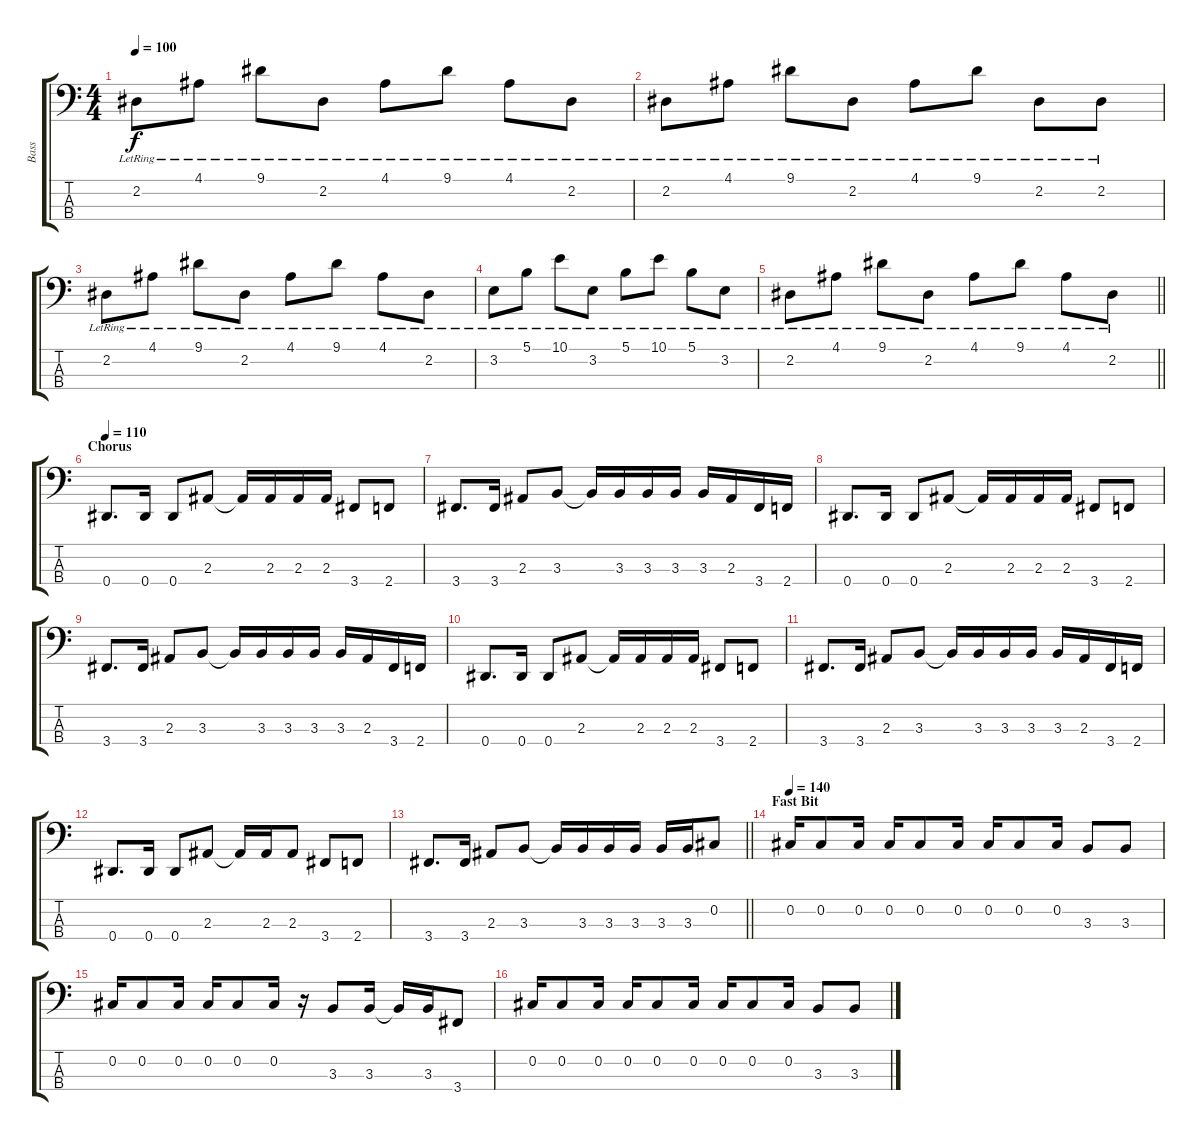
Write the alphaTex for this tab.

\track ("Bass" "Bass") {instrument electricbassfinger}
\staff {score tabs}
\tuning (Gb2 Db2 Ab1 Eb1) {hide}
\ts (4 4)
\tempo 100
\clef f4
\ks c
2.2{lr}.8{dy f} 4.1{lr}.8 9.1{lr}.8 2.2{lr}.8 4.1{lr}.8 9.1{lr}.8 4.1{lr}.8 2.2{lr}.8 |
2.2{lr}.8 4.1{lr}.8 9.1{lr}.8 2.2{lr}.8 4.1{lr}.8 9.1{lr}.8 2.2{lr}.8 2.2{lr}.8 |
2.2{lr}.8 4.1{lr}.8 9.1{lr}.8 2.2{lr}.8 4.1{lr}.8 9.1{lr}.8 4.1{lr}.8 2.2{lr}.8 |
3.2{lr}.8 5.1{lr}.8 10.1{lr}.8 3.2{lr}.8 5.1{lr}.8 10.1{lr}.8 5.1{lr}.8 3.2{lr}.8 |
\barLineRight lightlight
2.2{lr}.8 4.1{lr}.8 9.1{lr}.8 2.2{lr}.8 4.1{lr}.8 9.1{lr}.8 4.1{lr}.8 2.2{lr}.8 |
\section ("" "Chorus")
\tempo 110
0.4.8{d} 0.4.16 0.4.8 2.3.8 2.3{t}.16 2.3.16 2.3.16 2.3.16 3.4.8 2.4.8 |
3.4.8{d} 3.4.16 2.3.8 3.3.8 3.3{t}.16 3.3.16 3.3.16 3.3.16 3.3.16 2.3.16 3.4.16 2.4.16 |
0.4.8{d} 0.4.16 0.4.8 2.3.8 2.3{t}.16 2.3.16 2.3.16 2.3.16 3.4.8 2.4.8 |
3.4.8{d} 3.4.16 2.3.8 3.3.8 3.3{t}.16 3.3.16 3.3.16 3.3.16 3.3.16 2.3.16 3.4.16 2.4.16 |
0.4.8{d} 0.4.16 0.4.8 2.3.8 2.3{t}.16 2.3.16 2.3.16 2.3.16 3.4.8 2.4.8 |
3.4.8{d} 3.4.16 2.3.8 3.3.8 3.3{t}.16 3.3.16 3.3.16 3.3.16 3.3.16 2.3.16 3.4.16 2.4.16 |
0.4.8{d} 0.4.16 0.4.8 2.3.8 2.3{t}.16 2.3.16 2.3.8 3.4.8 2.4.8 |
\barLineRight lightlight
3.4.8{d} 3.4.16 2.3.8 3.3.8 3.3{t}.16 3.3.16 3.3.16 3.3.16 3.3.16 3.3.16 0.2.8 |
\section ("" "Fast Bit")
\tempo 140
0.2.16 0.2.8 0.2.16 0.2.16 0.2.8 0.2.16 0.2.16 0.2.8 0.2.16 3.3.8 3.3.8 |
0.2.16 0.2.8 0.2.16 0.2.16 0.2.8 0.2.16 r.16 3.3.8 3.3.16 3.3{t}.16 3.3.16 3.4.8 |
0.2.16 0.2.8 0.2.16 0.2.16 0.2.8 0.2.16 0.2.16 0.2.8 0.2.16 3.3.8 3.3.8
